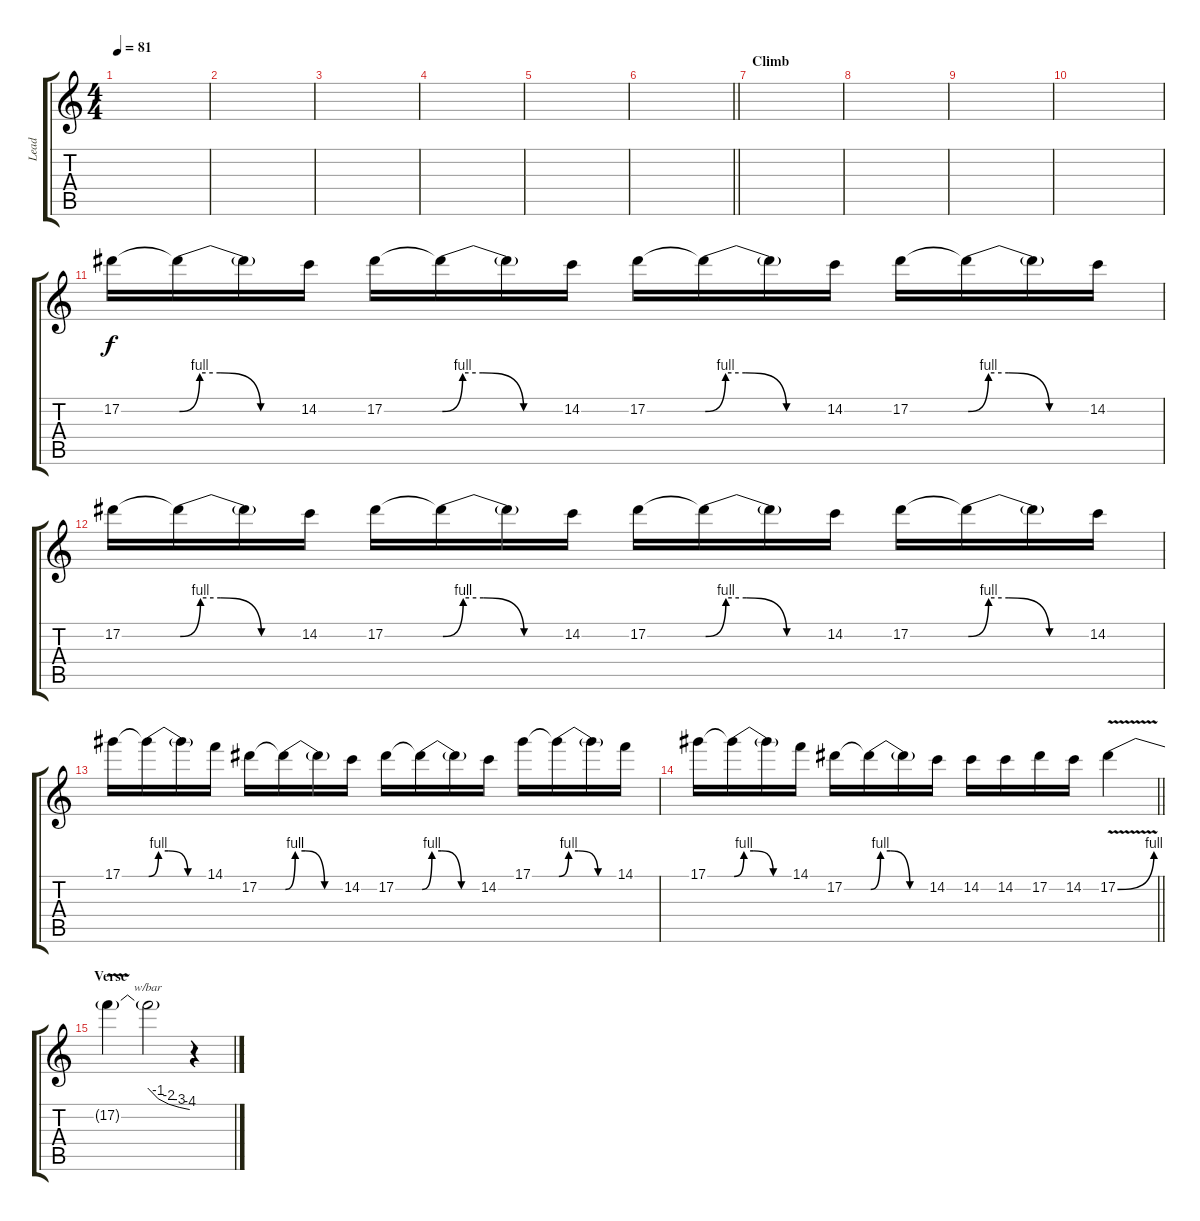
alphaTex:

\track ("Lead" "Lead") {instrument distortionguitar}
\staff {score tabs}
\tuning (Eb4 Bb3 Gb3 Db3 Ab2 Eb2) {hide}
\ts (4 4)
\tempo 81
\clef g2
\ks c
|
|
|
|
|
\barLineRight lightlight
|
\section ("" "Climb")
|
|
|
|
17.2.16 17.2{be (custom 0 0 10 4 20 4 40 0 60 0) t}.16 17.2{t}.16 14.2.16 17.2.16 17.2{be (custom 0 0 10 4 20 4 40 0 60 0) t}.16 17.2{t}.16 14.2.16 17.2.16 17.2{be (custom 0 0 10 4 20 4 40 0 60 0) t}.16 17.2{t}.16 14.2.16 17.2.16 17.2{be (custom 0 0 10 4 20 4 40 0 60 0) t}.16 17.2{t}.16 14.2.16 |
17.2.16 17.2{be (custom 0 0 10 4 20 4 40 0 60 0) t}.16 17.2{t}.16 14.2.16 17.2.16 17.2{be (custom 0 0 10 4 20 4 40 0 60 0) t}.16 17.2{t}.16 14.2.16 17.2.16 17.2{be (custom 0 0 10 4 20 4 40 0 60 0) t}.16 17.2{t}.16 14.2.16 17.2.16 17.2{be (custom 0 0 10 4 20 4 40 0 60 0) t}.16 17.2{t}.16 14.2.16 |
17.1.16 17.1{be (custom 0 0 10 4 20 4 40 0 60 0) t}.16 17.1{t}.16 14.1.16 17.2.16 17.2{be (custom 0 0 10 4 20 4 40 0 60 0) t}.16 17.2{t}.16 14.2.16 17.2.16 17.2{be (custom 0 0 10 4 20 4 40 0 60 0) t}.16 17.2{t}.16 14.2.16 17.1.16 17.1{be (custom 0 0 10 4 20 4 40 0 60 0) t}.16 17.1{t}.16 14.1.16 |
\barLineRight lightlight
17.1.16 17.1{be (custom 0 0 10 4 20 4 40 0 60 0) t}.16 17.1{t}.16 14.1.16 17.2.16 17.2{be (custom 0 0 10 4 20 4 40 0 60 0) t}.16 17.2{t}.16 14.2.16 14.2.16 14.2.16 17.2.16 14.2.16 17.2{be (bend 0 0 60 4) v}.4 |
\section ("" "Verse")
17.2{t}.4 17.2{t}.2{tbe (custom default 0 0 15 -4 30 -8 45 -12 60 -16)} r.4
